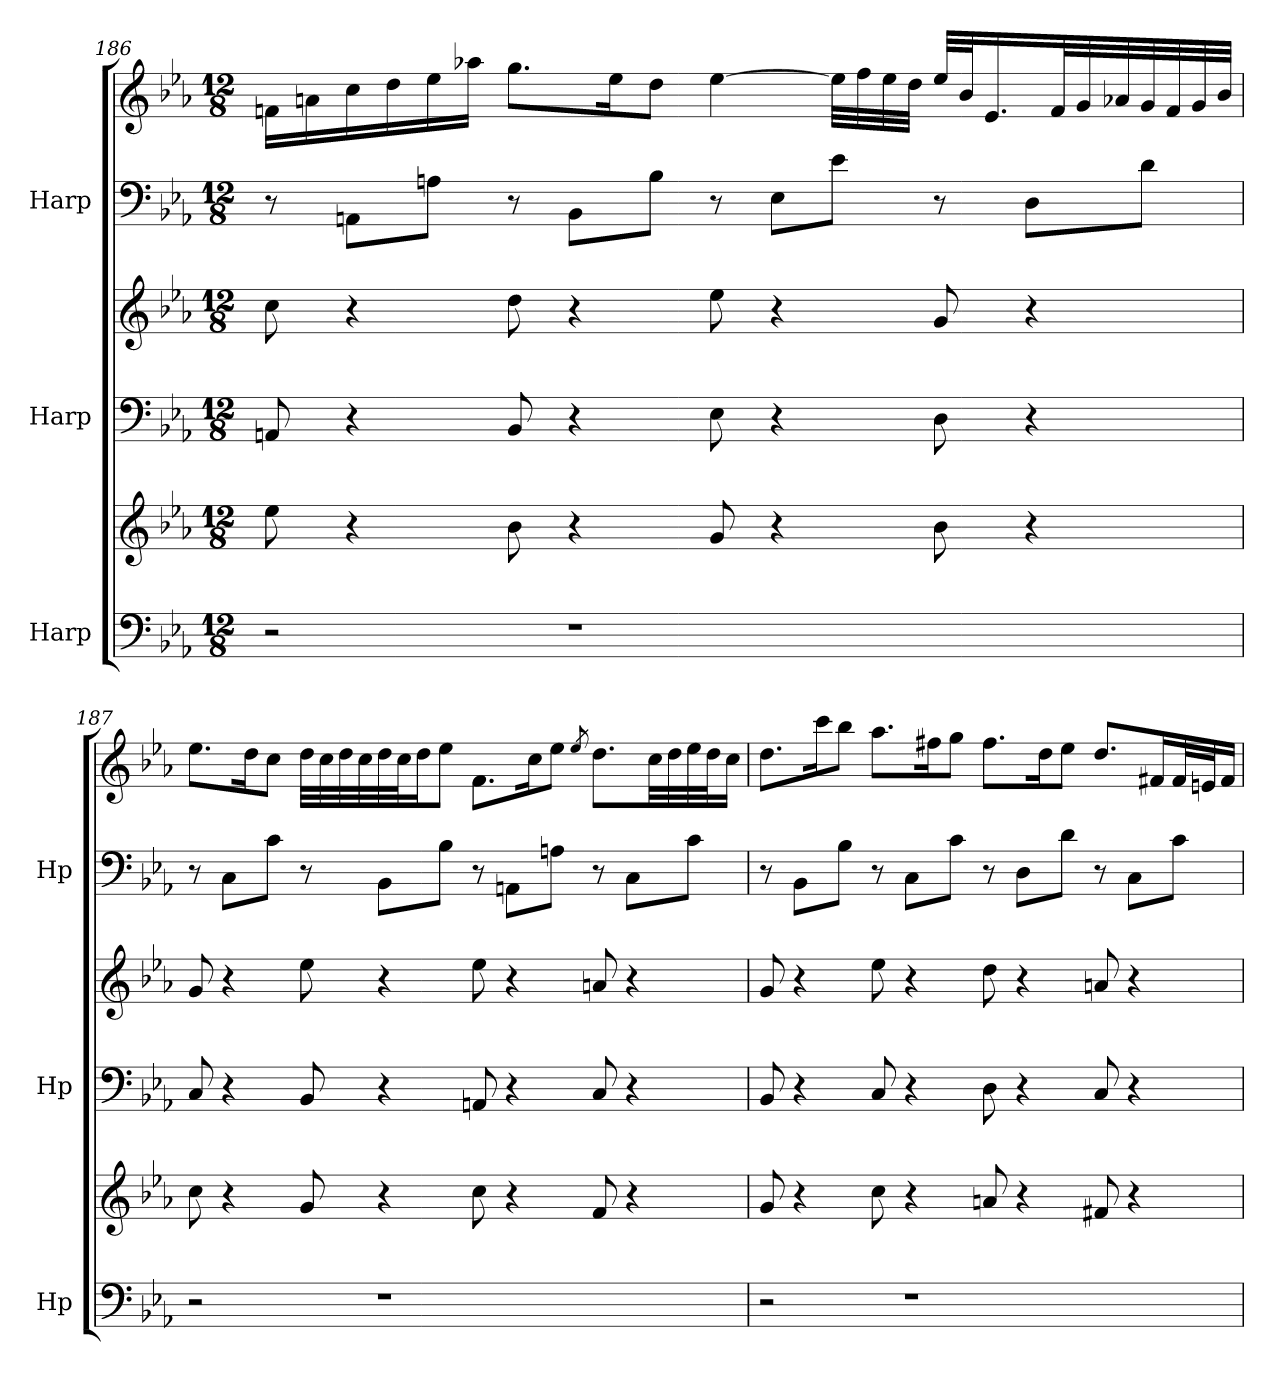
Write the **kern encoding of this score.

**kern	**kern	**kern	**kern	**kern	**kern
*part3	*part3	*part2	*part2	*part1	*part1
*staff6	*staff5	*staff4	*staff3	*staff2	*staff1
*I"Harp	*	*I"Harp	*	*I"Harp	*
*I'Hp	*	*I'Hp	*	*I'Hp	*
!!LO:LB:g=z
*clefF4	*clefG2	*clefF4	*clefG2	*clefF4	*clefG2
*k[b-e-a-]	*k[b-e-a-]	*k[b-e-a-]	*k[b-e-a-]	*k[b-e-a-]	*k[b-e-a-]
*M12/8	*M12/8	*M12/8	*M12/8	*M12/8	*M12/8
=186	=186	=186	=186	=186	=186
2r	8ee-\	8AAn/	8cc\	8r	16fn\LL
.	.	.	.	.	16an\
.	4r	4r	4r	8AAn\L	16cc\
.	.	.	.	.	16dd\
.	.	.	.	8An\J	16ee-\
.	.	.	.	.	16aa-X\JJ
.	8b-\	8BB-/	8dd\	8r	8.gg\L
1r	4r	4r	4r	8BB-\L	.
.	.	.	.	.	16ee-\K
.	.	.	.	8B-\J	8dd\J
.	8g/	8E-\	8ee-\	8r	[4ee-\
.	4r	4r	4r	8E-\L	.
.	.	.	.	8e-\J	32ee-\LLL]
.	.	.	.	.	32ff\
.	.	.	.	.	32ee-\
.	.	.	.	.	32dd\JJJ
.	8b-\	8D\	8g/	8r	32ee-/LLL
.	.	.	.	.	32b-/J
.	.	.	.	.	16.e-/
.	4r	4r	4r	8D\L	.
.	.	.	.	.	32f/L
.	.	.	.	.	32g/
.	.	.	.	.	32a-X/
.	.	.	.	8d\J	32g/
.	.	.	.	.	32f/
.	.	.	.	.	32g/
.	.	.	.	.	32b-/JJJ
!!LO:PB:g=z
=187	=187	=187	=187	=187	=187
2r	8cc\	8C/	8g/	8r	8.ee-\L
.	4r	4r	4r	8C\L	.
.	.	.	.	.	16dd\K
.	.	.	.	8c\J	8cc\J
.	8g/	8BB-/	8ee-\	8r	32dd\LLL
.	.	.	.	.	32cc\
.	.	.	.	.	32dd\
.	.	.	.	.	32cc\
1r	4r	4r	4r	8BB-\L	32dd\
.	.	.	.	.	32cc\J
.	.	.	.	.	16dd\J
.	.	.	.	8B-\J	8ee-\J
.	8cc\	8AAn/	8ee-\	8r	8.f\L
.	4r	4r	4r	8AAn\L	.
.	.	.	.	.	16cc\K
.	.	.	.	8An\J	8ee-\J
.	.	.	.	.	8qee-/
.	8f/	8C/	8an/	8r	8.dd\L
.	4r	4r	4r	8C\L	.
.	.	.	.	.	32cc\LL
.	.	.	.	.	32dd\
.	.	.	.	8c\J	32ee-\
.	.	.	.	.	32dd\J
.	.	.	.	.	16cc\JJ
!!LO:LB:g=z
=188	=188	=188	=188	=188	=188
2r	8g/	8BB-/	8g/	8r	8.dd\L
.	4r	4r	4r	8BB-\L	.
.	.	.	.	.	16ccc\K
.	.	.	.	8B-\J	8bb-\J
.	8cc\	8C/	8ee-\	8r	8.aa-\L
1r	4r	4r	4r	8C\L	.
.	.	.	.	.	16ff#X\K
.	.	.	.	8c\J	8gg\J
.	8an/	8D\	8dd\	8r	8.ff#\L
.	4r	4r	4r	8D\L	.
.	.	.	.	.	16dd\K
.	.	.	.	8d\J	8ee-\J
.	8f#X/	8C/	8an/	8r	8.dd/L
.	4r	4r	4r	8C\L	.
.	.	.	.	.	16f#X/L
.	.	.	.	8c\J	32f#/L
.	.	.	.	.	32en/J
.	.	.	.	.	16f#/JJ
=	=	=	=	=	=
*-	*-	*-	*-	*-	*-
